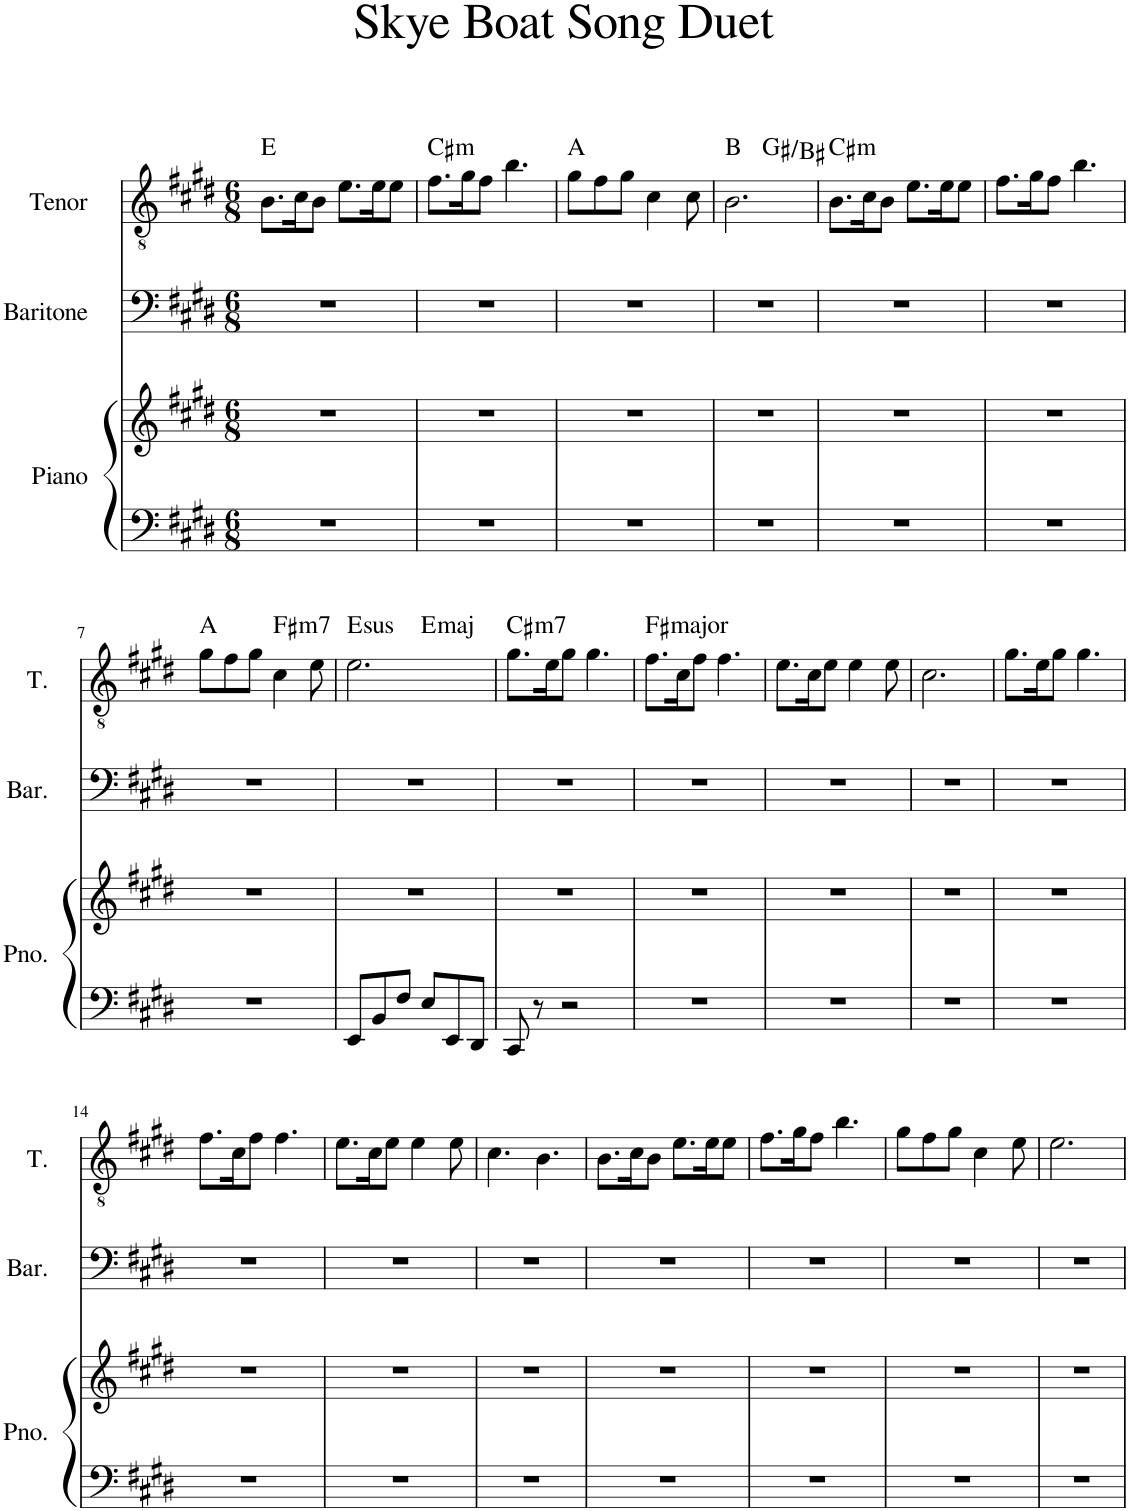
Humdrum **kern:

**kern	**kern	**kern	**kern	**harte
*part3	*part3	*part2	*part1	*part1
*staff4	*staff3	*staff2	*staff1	*
*I"Piano	*	*I"Baritone	*I"Tenor	*
*I'Pno.	*	*I'Bar.	*I'T.	*
*clefF4	*clefG2	*clefF4	*clefGv2	*
*k[f#c#g#d#]	*k[f#c#g#d#]	*k[f#c#g#d#]	*k[f#c#g#d#]	*
*M6/8	*M6/8	*M6/8	*M6/8	*
=1	=1	=1	=1	=1
2.r	2.r	2.r	8.B\L	E:maj
.	.	.	16c#\K	.
.	.	.	8B\J	.
.	.	.	8.e\L	.
.	.	.	16e\K	.
.	.	.	8e\J	.
=2	=2	=2	=2	=2
!	!	!	!	!LO:H:kt=m
2.r	2.r	2.r	8.f#\L	C#:min
.	.	.	16g#\K	.
.	.	.	8f#\J	.
.	.	.	4.b\	.
=3	=3	=3	=3	=3
2.r	2.r	2.r	8g#\L	A:maj
.	.	.	8f#\	.
.	.	.	8g#\J	.
.	.	.	4c#\	.
.	.	.	8c#\	.
=4	=4	=4	=4	=4
*	*	*	*^	*
2.r	2.r	2.r	2.B\	4.ryy	B:maj
.	.	.	.	4.ryy	G#:maj/3
=5	=5	=5	=5	=5	=5
!	!	!	!	!	!LO:H:kt=m
*	*	*	*v	*v	*
2.r	2.r	2.r	8.B\L	C#:min
.	.	.	16c#\K	.
.	.	.	8B\J	.
.	.	.	8.e\L	.
.	.	.	16e\K	.
.	.	.	8e\J	.
=6	=6	=6	=6	=6
2.r	2.r	2.r	8.f#\L	.
.	.	.	16g#\K	.
.	.	.	8f#\J	.
.	.	.	4.b\	.
!!LO:LB:g=z
=7	=7	=7	=7	=7
2.r	2.r	2.r	8g#\L	A:maj
.	.	.	8f#\	.
.	.	.	8g#\J	.
!	!	!	!	!LO:H:kt=m7
.	.	.	4c#\	F#:min7
.	.	.	8e\	.
=8	=8	=8	=8	=8
!	!	!	!	!LO:H:kt=sus
*	*	*	*^	*
8EE/L	2.r	2.r	2.e\	4.ryy	E:sus4
8BB/	.	.	.	.	.
8F#/J	.	.	.	.	.
!	!	!	!	!	!LO:H:kt=maj
8E/L	.	.	.	4.ryy	E:maj
8EE/	.	.	.	.	.
8DD#/J	.	.	.	.	.
=9	=9	=9	=9	=9	=9
!	!	!	!	!	!LO:H:kt=m7
*	*	*	*v	*v	*
8CC#/	2.r	2.r	8.g#\L	C#:min7
8r	.	.	.	.
.	.	.	16e\K	.
2r	.	.	8g#\J	.
.	.	.	4.g#\	.
=10	=10	=10	=10	=10
!	!	!	!	!LO:H:kt=major
2.r	2.r	2.r	8.f#\L	F#:maj
.	.	.	16c#\K	.
.	.	.	8f#\J	.
.	.	.	4.f#\	.
=11	=11	=11	=11	=11
!	!	!	!	!LO:H:kt=N.C.
2.r	2.r	2.r	8.e\L	N
.	.	.	16c#\K	.
.	.	.	8e\J	.
.	.	.	4e\	.
.	.	.	8e\	.
=12	=12	=12	=12	=12
2.r	2.r	2.r	2.c#\	.
=13	=13	=13	=13	=13
2.r	2.r	2.r	8.g#\L	.
.	.	.	16e\K	.
.	.	.	8g#\J	.
.	.	.	4.g#\	.
!!LO:LB:g=z
=14	=14	=14	=14	=14
2.r	2.r	2.r	8.f#\L	.
.	.	.	16c#\K	.
.	.	.	8f#\J	.
.	.	.	4.f#\	.
=15	=15	=15	=15	=15
2.r	2.r	2.r	8.e\L	.
.	.	.	16c#\K	.
.	.	.	8e\J	.
.	.	.	4e\	.
.	.	.	8e\	.
=16	=16	=16	=16	=16
2.r	2.r	2.r	4.c#\	.
.	.	.	4.B\	.
=17	=17	=17	=17	=17
2.r	2.r	2.r	8.B\L	.
.	.	.	16c#\K	.
.	.	.	8B\J	.
.	.	.	8.e\L	.
.	.	.	16e\K	.
.	.	.	8e\J	.
=18	=18	=18	=18	=18
2.r	2.r	2.r	8.f#\L	.
.	.	.	16g#\K	.
.	.	.	8f#\J	.
.	.	.	4.b\	.
=19	=19	=19	=19	=19
2.r	2.r	2.r	8g#\L	.
.	.	.	8f#\	.
.	.	.	8g#\J	.
.	.	.	4c#\	.
.	.	.	8e\	.
=20	=20	=20	=20	=20
2.r	2.r	2.r	2.e\	.
=	=	=	=	=
*-	*-	*-	*-	*-
